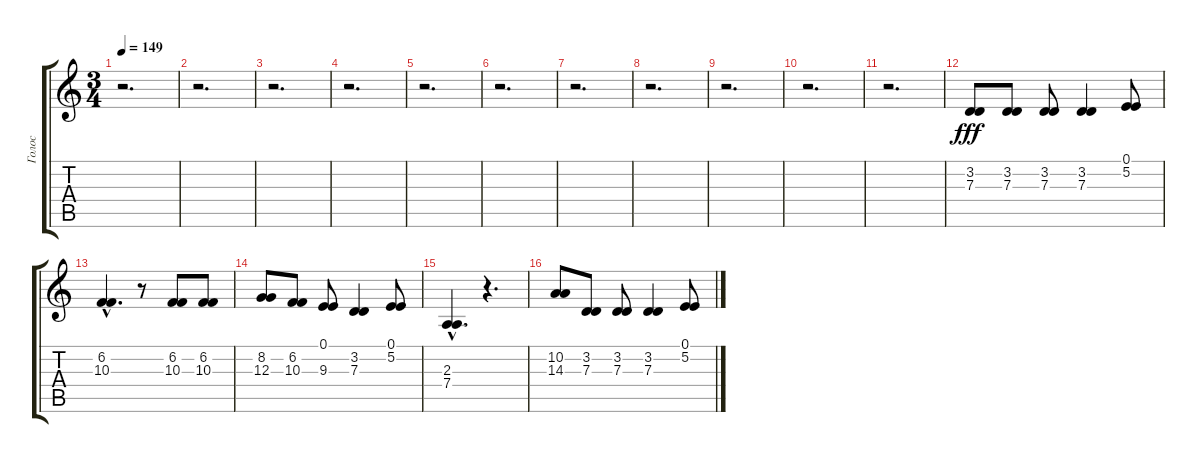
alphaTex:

\track ("Голос" "Голос") {instrument voiceoohs}
\staff {score tabs}
\tuning (E4 B3 G3 D3 A2 E2) {hide}
\ts (3 4)
\tempo 149
\clef g2
\ks c
r.2{d dy f} |
r.2{d} |
r.2{d} |
r.2{d} |
r.2{d} |
r.2{d} |
r.2{d} |
r.2{d} |
r.2{d} |
r.2{d} |
r.2{d} |
(3.2 7.3).8{dy fff volume 16} (3.2 7.3).8 (3.2 7.3).8 (3.2 7.3).4 (0.1 5.2).8 |
(6.2{hac} 10.3{hac}).4{d} r.8 (6.2 10.3).8 (6.2 10.3).8 |
(8.2 12.3).8 (6.2 10.3).8 (0.1 9.3).8 (3.2 7.3).4 (0.1 5.2).8 |
(2.3{hac} 7.4{hac}).4{d} r.4{d} |
(10.2 14.3).8 (3.2 7.3).8 (3.2 7.3).8 (3.2 7.3).4 (0.1 5.2).8
